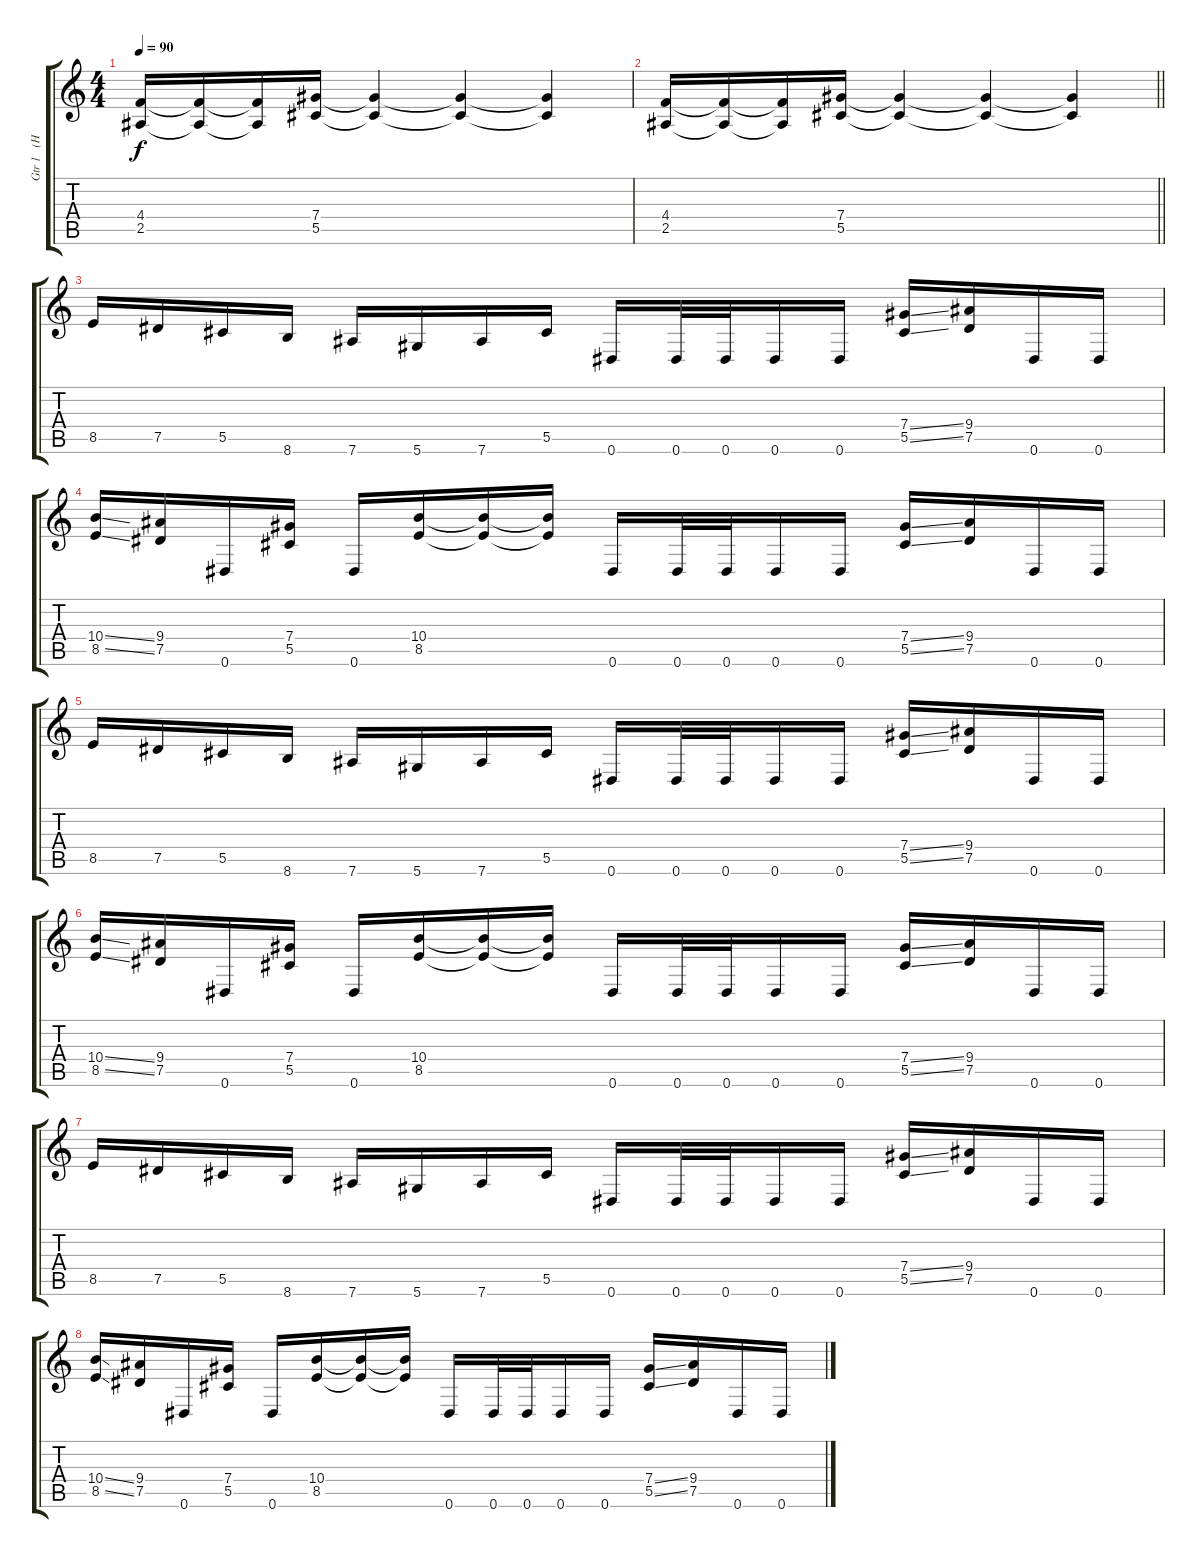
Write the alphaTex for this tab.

\track ("Gtr 1   (Hernan)" "Gtr 1   (H") {instrument overdrivenguitar}
\staff {score tabs}
\tuning (Eb4 Bb3 Gb3 Db3 Ab2 Eb2) {hide}
\ts (4 4)
\tempo 90
\clef g2
\ks c
(4.4 2.5).16{dy f} (4.4{t} 2.5{t}).16 (4.4{t} 2.5{t}).16 (7.4 5.5).16 (7.4{t} 5.5{t}).4 (7.4{t} 5.5{t}).4 (7.4{t} 5.5{t}).4 |
\barLineRight lightlight
(4.4 2.5).16 (4.4{t} 2.5{t}).16 (4.4{t} 2.5{t}).16 (7.4 5.5).16 (7.4{t} 5.5{t}).4 (7.4{t} 5.5{t}).4 (7.4{t} 5.5{t}).4 |
8.5.16 7.5.16 5.5.16 8.6.16 7.6.16 5.6.16 7.6.16 5.5.16 0.6.16 0.6.32 0.6.32 0.6.16 0.6.16 (7.4{ss} 5.5{ss}).16 (9.4 7.5).16 0.6.16 0.6.16 |
(10.4{ss} 8.5{ss}).16 (9.4 7.5).16 0.6.16 (7.4 5.5).16 0.6.16 (10.4 8.5).16 (10.4{t} 8.5{t}).16 (10.4{t} 8.5{t}).16 0.6.16 0.6.32 0.6.32 0.6.16 0.6.16 (7.4{ss} 5.5{ss}).16 (9.4 7.5).16 0.6.16 0.6.16 |
8.5.16 7.5.16 5.5.16 8.6.16 7.6.16 5.6.16 7.6.16 5.5.16 0.6.16 0.6.32 0.6.32 0.6.16 0.6.16 (7.4{ss} 5.5{ss}).16 (9.4 7.5).16 0.6.16 0.6.16 |
(10.4{ss} 8.5{ss}).16 (9.4 7.5).16 0.6.16 (7.4 5.5).16 0.6.16 (10.4 8.5).16 (10.4{t} 8.5{t}).16 (10.4{t} 8.5{t}).16 0.6.16 0.6.32 0.6.32 0.6.16 0.6.16 (7.4{ss} 5.5{ss}).16 (9.4 7.5).16 0.6.16 0.6.16 |
8.5.16 7.5.16 5.5.16 8.6.16 7.6.16 5.6.16 7.6.16 5.5.16 0.6.16 0.6.32 0.6.32 0.6.16 0.6.16 (7.4{ss} 5.5{ss}).16 (9.4 7.5).16 0.6.16 0.6.16 |
(10.4{ss} 8.5{ss}).16 (9.4 7.5).16 0.6.16 (7.4 5.5).16 0.6.16 (10.4 8.5).16 (10.4{t} 8.5{t}).16 (10.4{t} 8.5{t}).16 0.6.16 0.6.32 0.6.32 0.6.16 0.6.16 (7.4{ss} 5.5{ss}).16 (9.4 7.5).16 0.6.16 0.6.16
